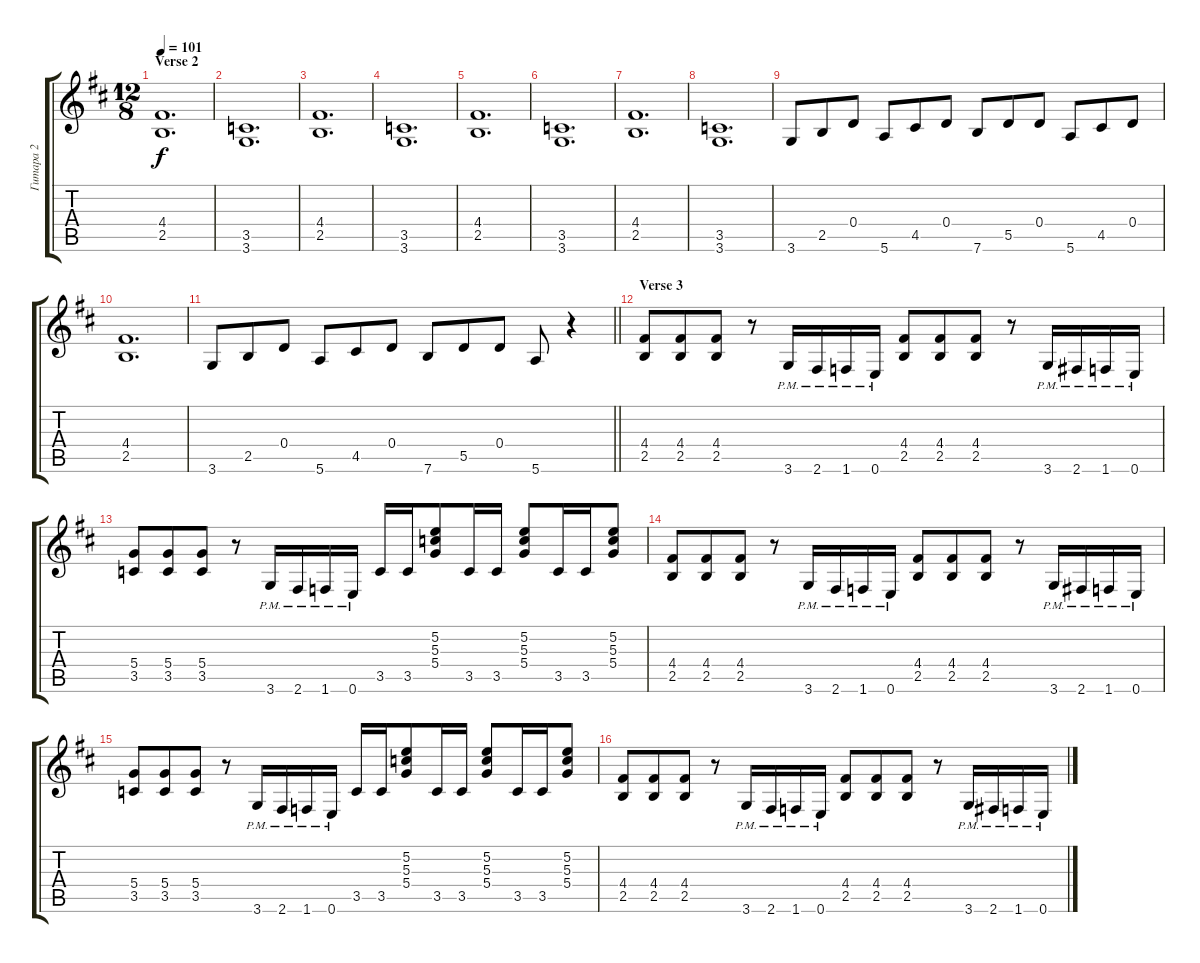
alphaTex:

\track ("Гитара 2" "Гитара 2") {instrument distortionguitar}
\staff {score tabs}
\tuning (E4 B3 G3 D3 A2 E2) {hide}
\ts (12 8)
\section ("" "Verse 2")
\tempo 101
\clef g2
\ks bminor
(4.4 2.5).1{d dy f} |
(3.5 3.6).1{d} |
(4.4 2.5).1{d} |
(3.5 3.6).1{d} |
(4.4 2.5).1{d} |
(3.5 3.6).1{d} |
(4.4 2.5).1{d} |
(3.5 3.6).1{d} |
3.6.8 2.5.8 0.4.8 5.6.8 4.5.8 0.4.8 7.6.8 5.5.8 0.4.8 5.6.8 4.5.8 0.4.8 |
(4.4 2.5).1{d} |
\barLineRight lightlight
3.6.8 2.5.8 0.4.8 5.6.8 4.5.8 0.4.8 7.6.8 5.5.8 0.4.8 5.6.8 r.4 |
\section ("" "Verse 3")
(4.4 2.5).8 (4.4 2.5).8 (4.4 2.5).8 r.8 3.6{pm}.16 2.6{pm}.16 1.6{pm}.16 0.6{pm}.16 (4.4 2.5).8 (4.4 2.5).8 (4.4 2.5).8 r.8 3.6{pm}.16 2.6{pm}.16 1.6{pm}.16 0.6{pm}.16 |
(5.4 3.5).8 (5.4 3.5).8 (5.4 3.5).8 r.8 3.6{pm}.16 2.6{pm}.16 1.6{pm}.16 0.6{pm}.16 3.5.16 3.5.16 (5.2 5.3 5.4).8 3.5.16 3.5.16 (5.2 5.3 5.4).8 3.5.16 3.5.16 (5.2 5.3 5.4).8 |
(4.4 2.5).8 (4.4 2.5).8 (4.4 2.5).8 r.8 3.6{pm}.16 2.6{pm}.16 1.6{pm}.16 0.6{pm}.16 (4.4 2.5).8 (4.4 2.5).8 (4.4 2.5).8 r.8 3.6{pm}.16 2.6{pm}.16 1.6{pm}.16 0.6{pm}.16 |
(5.4 3.5).8 (5.4 3.5).8 (5.4 3.5).8 r.8 3.6{pm}.16 2.6{pm}.16 1.6{pm}.16 0.6{pm}.16 3.5.16 3.5.16 (5.2 5.3 5.4).8 3.5.16 3.5.16 (5.2 5.3 5.4).8 3.5.16 3.5.16 (5.2 5.3 5.4).8 |
(4.4 2.5).8 (4.4 2.5).8 (4.4 2.5).8 r.8 3.6{pm}.16 2.6{pm}.16 1.6{pm}.16 0.6{pm}.16 (4.4 2.5).8 (4.4 2.5).8 (4.4 2.5).8 r.8 3.6{pm}.16 2.6{pm}.16 1.6{pm}.16 0.6{pm}.16
